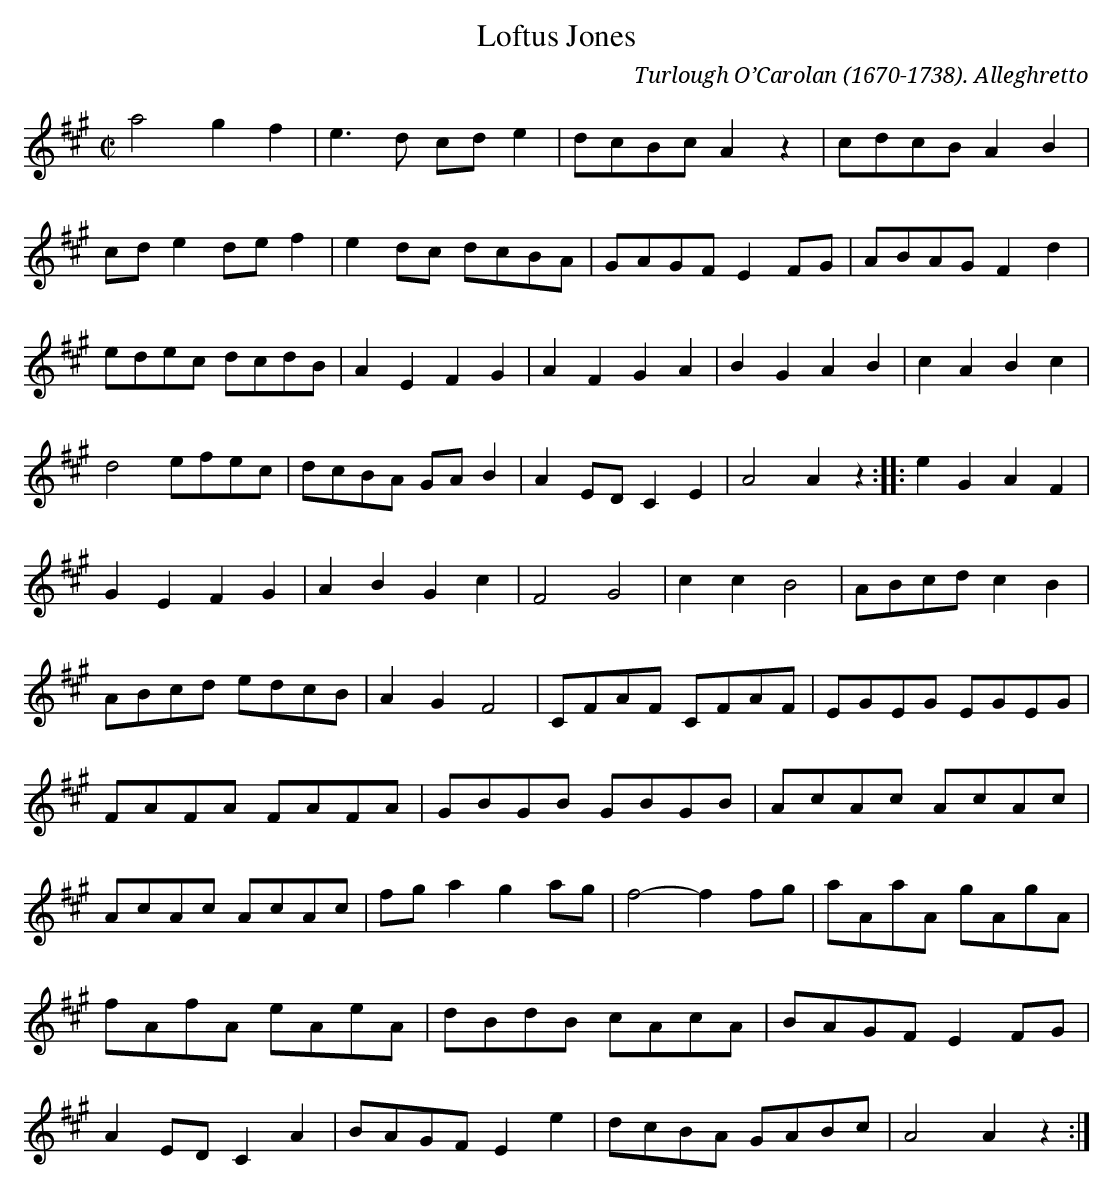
X:1
T:Loftus Jones
C:Turlough O’Carolan (1670-1738). Alleghretto
M:C|
L:1/8
K:A
a4g2f2|e3d cde2|dcBc A2z2|cdcB A2B2|
cd e2de f2|e2dc dcBA|GAGF E2FG|ABAG F2d2|
edec dcdB|A2E2F2G2|A2F2G2A2|B2G2A2B2|c2A2B2c2|
d4efec|dcBA GA B2|A2ED C2E2|A4A2z2:|:e2G2A2F2|
G2E2F2G2|A2B2G2c2|F4G4|c2c2B4|ABcd c2B2|
ABcd edcB|A2G2F4|CFAF CFAF|EGEG EGEG|
FAFA FAFA|GBGB GBGB|AcAc AcAc|
AcAc AcAc|fg a2g2ag|f4-f2fg|aAaA gAgA|
fAfA eAeA|dBdB cAcA|BAGF E2FG|
A2ED C2A2|BAGF E2e2|dcBA GABc|A4A2z2:|
